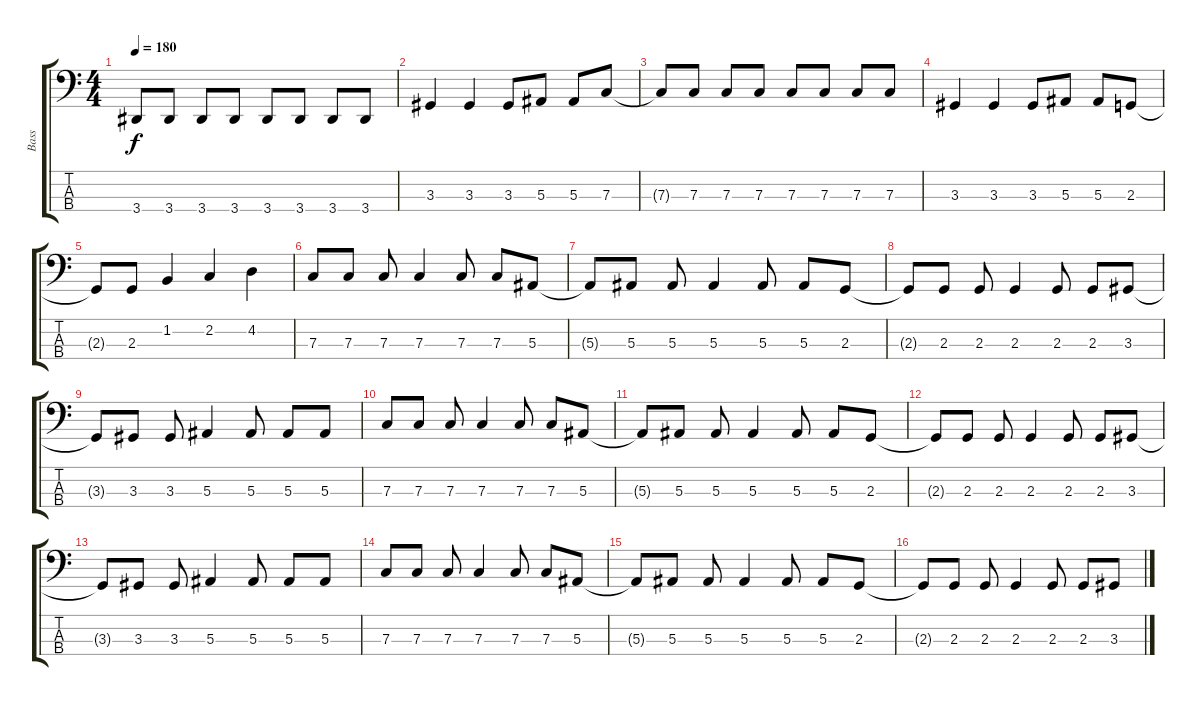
\track ("Bass" "Bass") {instrument electricbassfinger}
\staff {score tabs}
\tuning (Eb2 Bb1 F1 C1) {hide}
\ts (4 4)
\tempo 180
\clef f4
\ks c
3.4{t}.8{dy f} 3.4.8 3.4.8 3.4.8 3.4.8 3.4.8 3.4.8 3.4.8 |
3.3.4 3.3.4 3.3.8 5.3.8 5.3.8 7.3.8 |
7.3{t}.8 7.3.8 7.3.8 7.3.8 7.3.8 7.3.8 7.3.8 7.3.8 |
3.3.4 3.3.4 3.3.8 5.3.8 5.3.8 2.3.8 |
2.3{t}.8 2.3.8 1.2.4 2.2.4 4.2.4 |
7.3.8 7.3.8 7.3.8 7.3.4 7.3.8 7.3.8 5.3.8 |
5.3{t}.8 5.3.8 5.3.8 5.3.4 5.3.8 5.3.8 2.3.8 |
2.3{t}.8 2.3.8 2.3.8 2.3.4 2.3.8 2.3.8 3.3.8 |
3.3{t}.8 3.3.8 3.3.8 5.3.4 5.3.8 5.3.8 5.3.8 |
7.3.8 7.3.8 7.3.8 7.3.4 7.3.8 7.3.8 5.3.8 |
5.3{t}.8 5.3.8 5.3.8 5.3.4 5.3.8 5.3.8 2.3.8 |
2.3{t}.8 2.3.8 2.3.8 2.3.4 2.3.8 2.3.8 3.3.8 |
3.3{t}.8 3.3.8 3.3.8 5.3.4 5.3.8 5.3.8 5.3.8 |
7.3.8 7.3.8 7.3.8 7.3.4 7.3.8 7.3.8 5.3.8 |
5.3{t}.8 5.3.8 5.3.8 5.3.4 5.3.8 5.3.8 2.3.8 |
2.3{t}.8 2.3.8 2.3.8 2.3.4 2.3.8 2.3.8 3.3.8
